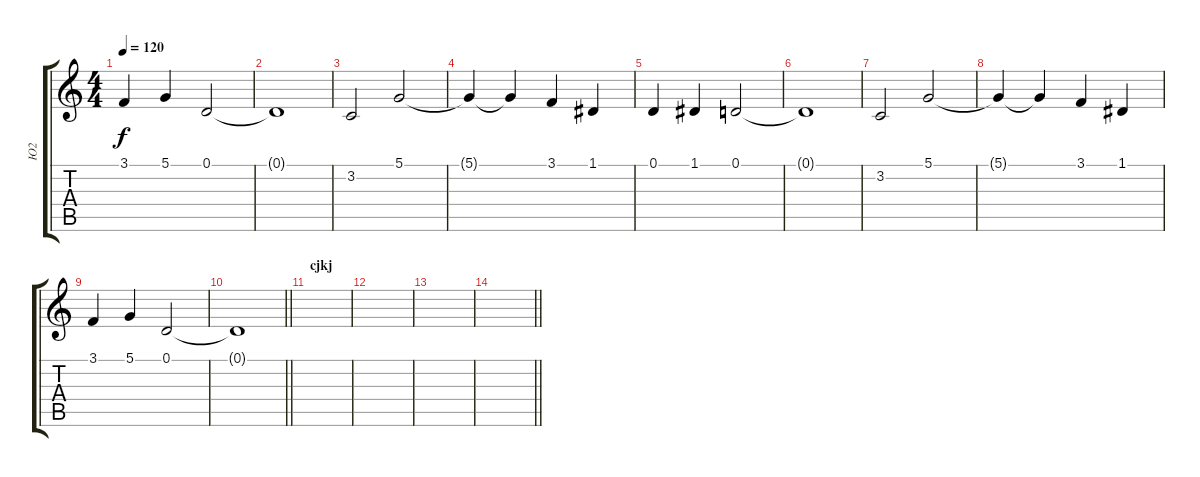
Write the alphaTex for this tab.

\track ("Ю2" "Ю2") {instrument stringensemble1}
\staff {score tabs}
\tuning (D4 A3 F3 C3 G2 C2) {hide}
\ts (4 4)
\tempo 120
\clef g2
\ks c
3.1.4{dy f} 5.1.4 0.1.2 |
0.1{t}.1 |
3.2.2 5.1.2 |
5.1{t}.4 5.1{t}.4 3.1.4 1.1.4 |
0.1.4 1.1.4 0.1.2 |
0.1{t}.1 |
3.2.2{volume 13} 5.1.2 |
5.1{t}.4 5.1{t}.4 3.1.4 1.1.4 |
3.1.4 5.1.4 0.1.2 |
\barLineRight lightlight
0.1{t}.1 |
\section ("" "cjkj")
|
|
|
\barLineRight lightlight
